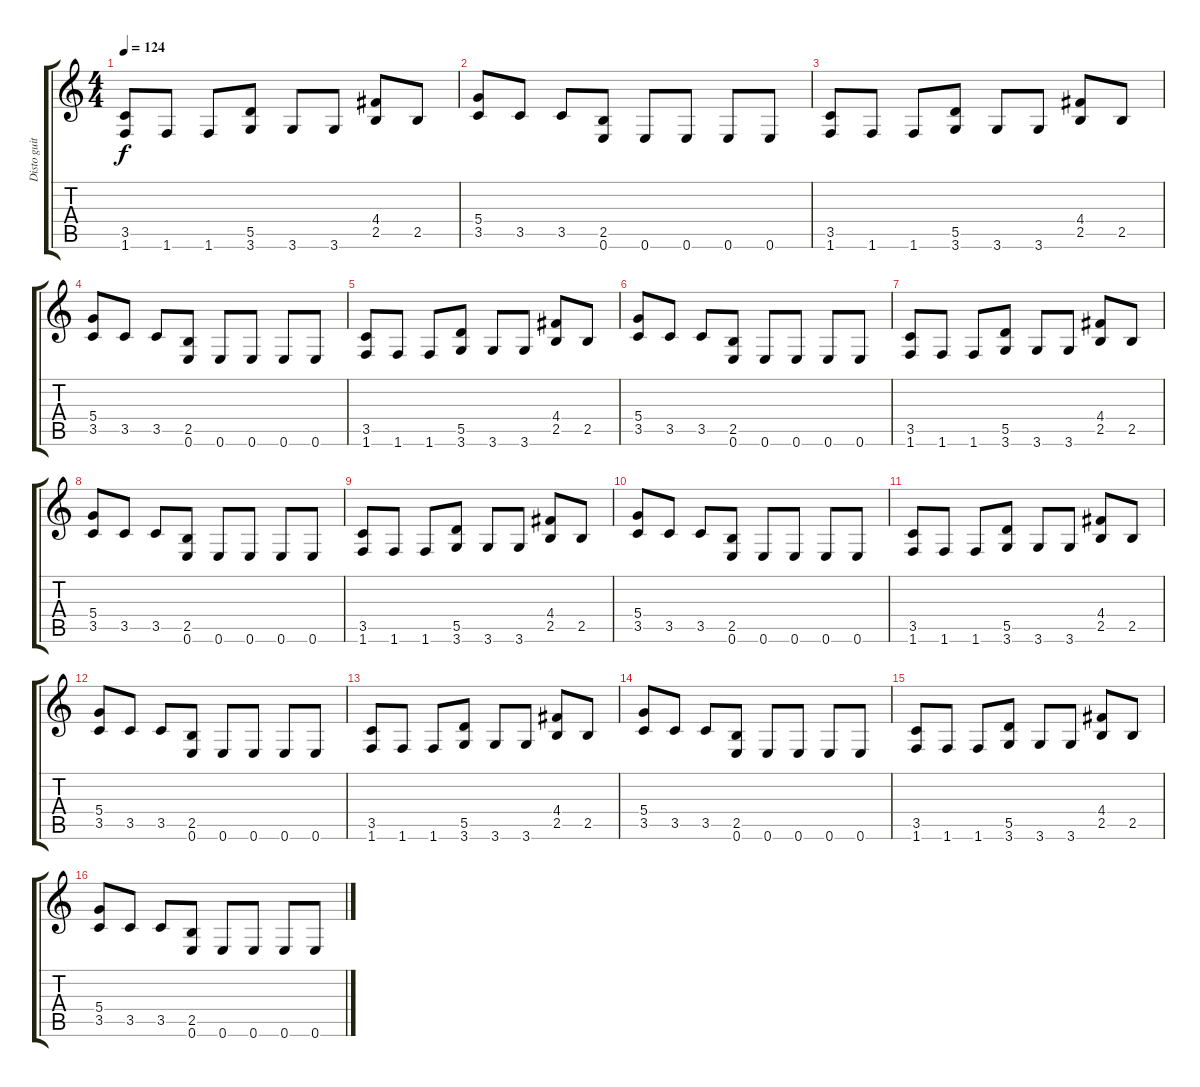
\track ("Disto guitar" "Disto guit") {instrument distortionguitar}
\staff {score tabs}
\tuning (E4 B3 G3 D3 A2 E2) {hide}
\ts (4 4)
\tempo 124
\clef g2
\ks c
(3.5 1.6).8{dy f} 1.6.8 1.6.8 (5.5 3.6).8 3.6.8 3.6.8 (4.4 2.5).8 2.5.8 |
(5.4 3.5).8 3.5.8 3.5.8 (2.5 0.6).8 0.6.8 0.6.8 0.6.8 0.6.8 |
(3.5 1.6).8 1.6.8 1.6.8 (5.5 3.6).8 3.6.8 3.6.8 (4.4 2.5).8 2.5.8 |
(5.4 3.5).8 3.5.8 3.5.8 (2.5 0.6).8 0.6.8 0.6.8 0.6.8 0.6.8 |
(3.5 1.6).8 1.6.8 1.6.8 (5.5 3.6).8 3.6.8 3.6.8 (4.4 2.5).8 2.5.8 |
(5.4 3.5).8 3.5.8 3.5.8 (2.5 0.6).8 0.6.8 0.6.8 0.6.8 0.6.8 |
(3.5 1.6).8 1.6.8 1.6.8 (5.5 3.6).8 3.6.8 3.6.8 (4.4 2.5).8 2.5.8 |
(5.4 3.5).8 3.5.8 3.5.8 (2.5 0.6).8 0.6.8 0.6.8 0.6.8 0.6.8 |
(3.5 1.6).8 1.6.8 1.6.8 (5.5 3.6).8 3.6.8 3.6.8 (4.4 2.5).8 2.5.8 |
(5.4 3.5).8 3.5.8 3.5.8 (2.5 0.6).8 0.6.8 0.6.8 0.6.8 0.6.8 |
(3.5 1.6).8 1.6.8 1.6.8 (5.5 3.6).8 3.6.8 3.6.8 (4.4 2.5).8 2.5.8 |
(5.4 3.5).8 3.5.8 3.5.8 (2.5 0.6).8 0.6.8 0.6.8 0.6.8 0.6.8 |
(3.5 1.6).8 1.6.8 1.6.8 (5.5 3.6).8 3.6.8 3.6.8 (4.4 2.5).8 2.5.8 |
(5.4 3.5).8 3.5.8 3.5.8 (2.5 0.6).8 0.6.8 0.6.8 0.6.8 0.6.8 |
(3.5 1.6).8 1.6.8 1.6.8 (5.5 3.6).8 3.6.8 3.6.8 (4.4 2.5).8 2.5.8 |
(5.4 3.5).8{volume 8} 3.5.8 3.5.8 (2.5 0.6).8 0.6.8 0.6.8 0.6.8 0.6.8
